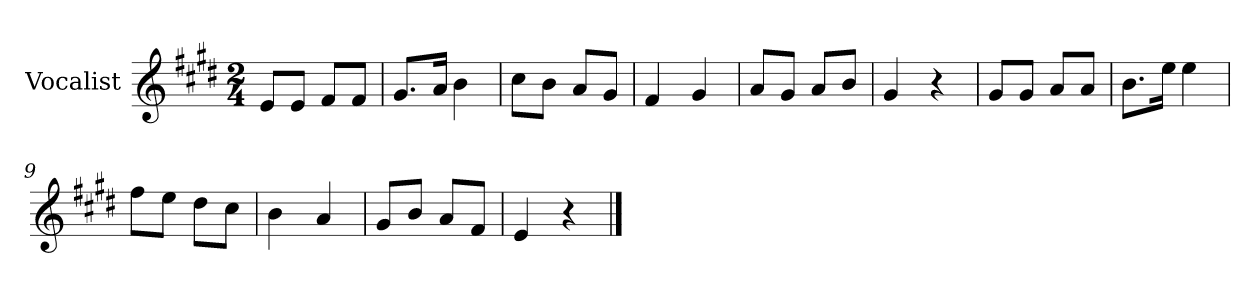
**kern
*part1
*staff1
*I"Vocalist
*k[f#c#g#d#]
*E:
*M2/4
=1
8eL
8eJ
8f#L
8f#J
=2
8.g#L
16aJk
4b
=3
8cc#L
8bJ
8aL
8g#J
=4
4f#
4g#
=5
8aL
8g#J
8aL
8bJ
=6
4g#
4r
=7
8g#L
8g#J
8aL
8aJ
=8
8.bL
16eeJk
4ee
=9
8ff#L
8eeJ
8dd#L
8cc#J
=10
4b
4a
=11
8g#L
8bJ
8aL
8f#J
=12
4e
4r
==
*-
